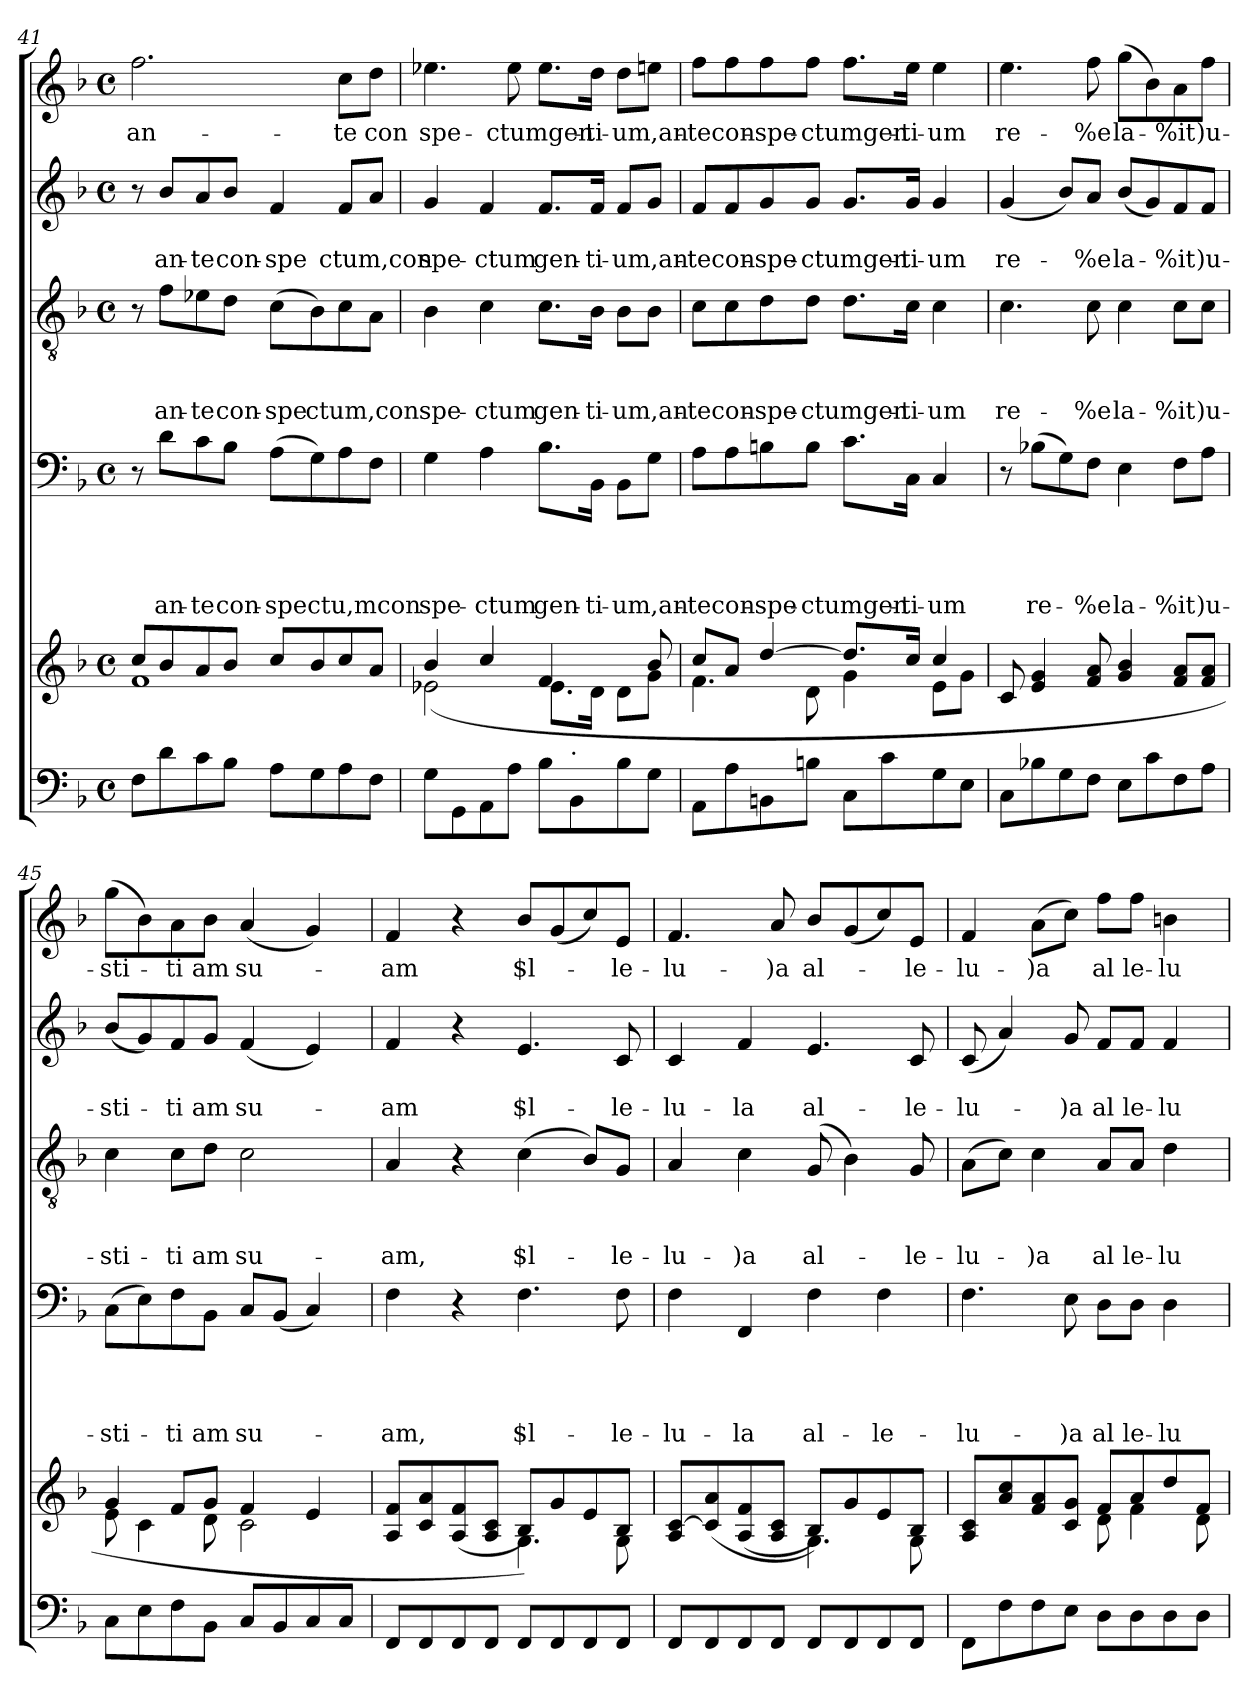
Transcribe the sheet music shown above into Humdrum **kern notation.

**kern	**kern	**kern	**text	**text	**text	**text	**kern	**text	**text	**text	**kern	**text	**text	**kern	**text
*part6	*part5	*part4	*part4	*part4	*part4	*part4	*part3	*part3	*part3	*part3	*part2	*part2	*part2	*part1	*part1
*staff6	*staff5	*staff4	*staff4	*staff4	*staff4	*staff4	*staff3	*staff3	*staff3	*staff3	*staff2	*staff2	*staff2	*staff1	*staff1
*clefF4	*clefG2	*clefF4	*	*	*	*	*clefGv2	*	*	*	*clefG2	*	*	*clefG2	*
*k[b-]	*k[b-]	*k[b-]	*	*	*	*	*k[b-]	*	*	*	*k[b-]	*	*	*k[b-]	*
*F:	*F:	*F:	*	*	*	*	*F:	*	*	*	*F:	*	*	*F:	*
*M4/4	*M4/4	*M4/4	*	*	*	*	*M4/4	*	*	*	*M4/4	*	*	*M4/4	*
*met(c)	*met(c)	*met(c)	*	*	*	*	*met(c)	*	*	*	*met(c)	*	*	*met(c)	*
=41	=41	=41	=41	=41	=41	=41	=41	=41	=41	=41	=41	=41	=41	=41	=41
*	*^	*	*	*	*	*	*	*	*	*	*	*	*	*	*
!	!	!	!	!	!	!	!	!	!	!	!	!	!	!	!	!LO:LY:b
8F\L	8cc/L	1f	8r	.	.	.	.	8r	.	.	.	8r	.	.	2.ff\	an-
!	!	!	!	!	!	!	!LO:LY:b	!	!	!	!LO:LY:b	!	!	!LO:LY:b	!	!
8d\	8b-/	.	8d\L	.	.	.	an-	8f\L	.	.	an-	8b-/L	.	an-	.	.
!	!	!	!	!	!	!	!LO:LY:b	!	!	!	!LO:LY:b	!	!	!LO:LY:b	!	!
8c\	8a/	.	8c\	.	.	.	-te	8e-X\	.	.	-te	8a/	.	-te	.	.
!	!	!	!	!	!	!	!LO:LY:b	!	!	!	!LO:LY:b	!	!	!LO:LY:b	!	!
8B-\J	8b-/J	.	8B-\J	.	.	.	con-	8d\J	.	.	con-	8b-/J	.	con-	.	.
!	!	!	!	!	!	!	!LO:LY:b	!	!	!	!LO:LY:b	!	!	!LO:LY:b	!	!
8A\L	8cc/L	.	(>8A\L	.	.	.	-spectu,mcon	(>8c\L	.	.	-spe	4f/	.	-spe	.	.
!	!	!	!	!	!	!	!	!	!	!	!LO:LY:b	!	!	!	!	!
8G\	8b-/	.	8G\)	.	.	.	.	8B-\)	.	.	ctum,con	.	.	.	.	.
!	!	!	!	!	!	!	!	!	!	!	!	!	!	!LO:LY:b	!	!LO:LY:b
8A\	8cc/	.	8A\	.	.	.	.	8c\	.	.	.	8f/L	.	ctum,con	8cc\L	-te
!	!	!	!	!	!	!	!	!	!	!	!	!	!	!	!	!LO:LY:b
8F\J	8a/J	.	8F\J	.	.	.	.	8A\J	.	.	.	8a/J	.	.	8dd\J	con
!!LO:LB:g=z
=42	=42	=42	=42	=42	=42	=42	=42	=42	=42	=42	=42	=42	=42	=42	=42	=42
!	!	!	!	!	!	!	!LO:LY:b	!	!	!	!LO:LY:b	!	!	!LO:LY:b	!	!LO:LY:b
*	*	*^	*	*	*	*	*	*	*	*	*	*	*	*	*	*
8G\L	4b-/	(>2e-X\	2ryy	4G\	.	.	.	spe-	4B-\	.	.	spe-	4g/	.	spe-	4.ee-X\	spe-
8GG\	.	.	.	.	.	.	.	.	.	.	.	.	.	.	.	.	.
!	!	!	!	!	!	!	!	!LO:LY:b	!	!	!	!LO:LY:b	!	!	!LO:LY:b	!	!
8AA\	4cc/	.	.	4A\	.	.	.	-ctum	4c\	.	.	-ctum	4f/	.	-ctum	.	.
!	!	!	!	!	!	!	!	!	!	!	!	!	!	!	!	!	!LO:LY:b
8A\J	.	.	.	.	.	.	.	.	.	.	.	.	.	.	.	8ee-\	-ctumgen-
!	!	!	!	!	!	!	!	!LO:LY:b	!	!	!	!LO:LY:b	!	!	!LO:LY:b	!	!
8B-\L	4f/	8.e-\L	8ryy	8.B-\L	.	.	.	gen-	8.c\L	.	.	gen-	8.f/L	.	gen-	8.ee-\L	.
!	!	!	!LO:TX:b:t=.	!	!	!	!	!	!	!	!	!	!	!	!	!	!
8BB-\	.	.	4.ryy	.	.	.	.	.	.	.	.	.	.	.	.	.	.
!	!	!	!	!	!	!	!	!LO:LY:b	!	!	!	!LO:LY:b	!	!	!LO:LY:b	!	!LO:LY:b
.	.	16d\Jk	.	16BB-\Jk	.	.	.	-ti-	16B-\Jk	.	.	-ti-	16f/Jk	.	-ti-	16dd\Jk	-ti-
!	!	!	!	!	!	!	!	!LO:LY:b	!	!	!	!LO:LY:b	!	!	!LO:LY:b	!	!LO:LY:b
8B-\	8ryy	8d\L	.	8BB-\L	.	.	.	-um,an-	8B-\L	.	.	-um,an-	8f/L	.	-um,an-	8dd\L	-um,an-
8G\J	8b-/	8g\J	.	8G\J	.	.	.	.	8B-\J	.	.	.	8g/J	.	.	8een\J	.
=43	=43	=43	=43	=43	=43	=43	=43	=43	=43	=43	=43	=43	=43	=43	=43	=43	=43
!	!	!	!	!	!	!	!	!LO:LY:b	!	!	!	!LO:LY:b	!	!	!LO:LY:b	!	!LO:LY:b
*	*	*v	*v	*	*	*	*	*	*	*	*	*	*	*	*	*	*
8AA\L	8cc/L	4.f\	8A\L	.	.	.	-tecon-	8c\L	.	.	-tecon-	8f/L	.	-tecon-	8ff\L	-tecon-
8A\	8a/J	.	8A\	.	.	.	.	8c\	.	.	.	8f/	.	.	8ff\	.
!	!	!	!	!	!	!	!LO:LY:b	!	!	!	!LO:LY:b	!	!	!LO:LY:b	!	!LO:LY:b
8BBn\	[>4dd/	.	8Bn\	.	.	.	-spe-	8d\	.	.	-spe-	8g/	.	-spe-	8ff\	-spe-
!	!	!	!	!	!	!	!LO:LY:b	!	!	!	!LO:LY:b	!	!	!LO:LY:b	!	!LO:LY:b
8Bn\J	.	8d\	8B\J	.	.	.	-ctumgen-	8d\J	.	.	-ctumgen-	8g/J	.	-ctumgen-	8ff\J	-ctumgen-
8C\L	8.dd/L]	4g\	8.c\L	.	.	.	.	8.d\L	.	.	.	8.g/L	.	.	8.ff\L	.
8c\	.	.	.	.	.	.	.	.	.	.	.	.	.	.	.	.
!	!	!	!	!	!	!	!LO:LY:b	!	!	!	!LO:LY:b	!	!	!LO:LY:b	!	!LO:LY:b
.	16cc/Jk	.	16C\Jk	.	.	.	-ti-	16c\Jk	.	.	-ti-	16g/Jk	.	-ti-	16ee\Jk	-ti-
!	!	!	!	!	!	!	!LO:LY:b	!	!	!	!LO:LY:b	!	!	!LO:LY:b	!	!LO:LY:b
8G\	4cc/	8e\L	4C/	.	.	.	-um	4c\	.	.	-um	4g/	.	-um	4ee\	-um
8E\J	.	8g\J	.	.	.	.	.	.	.	.	.	.	.	.	.	.
=44	=44	=44	=44	=44	=44	=44	=44	=44	=44	=44	=44	=44	=44	=44	=44	=44
!	!	!	!	!	!	!	!	!	!	!	!LO:LY:b	!	!	!LO:LY:b	!	!LO:LY:b
*	*v	*v	*	*	*	*	*	*	*	*	*	*	*	*	*	*
8C\L	8c/	8r	.	.	.	.	4.c\	.	.	re-	(<4g/	.	re-	4.ee\	re-
!	!	!	!	!	!	!LO:LY:b	!	!	!	!	!	!	!	!	!
8B-X\	4e/ 4g/	(>8B-X\L	.	.	.	re-	.	.	.	.	.	.	.	.	.
8G\	.	8G\)	.	.	.	.	.	.	.	.	8b-/L)	.	.	.	.
!	!	!	!	!	!	!LO:LY:b	!	!	!	!LO:LY:b	!	!	!LO:LY:b	!	!LO:LY:b
8F\J	8f/ 8a/	8F\J	.	.	.	-%e	8c\	.	.	-%e	8a/J	.	-%e	8ff\	-%e
!	!	!	!	!	!	!LO:LY:b	!	!	!	!LO:LY:b	!	!	!LO:LY:b	!	!LO:LY:b
8E\L	4g/ 4b-/	4E\	.	.	.	la-	4c\	.	.	la-	(<8b-/L	.	la-	(>8gg\L	la-
8c\	.	.	.	.	.	.	.	.	.	.	8g/)	.	.	8b-\)	.
!	!	!	!	!	!	!LO:LY:b	!	!	!	!LO:LY:b	!	!	!LO:LY:b	!	!LO:LY:b
8F\	8f/ 8a/L	8F\L	.	.	.	-%it	8c\L	.	.	-%it	8f/	.	-%it	8a\	-%it
!	!	!	!	!	!	!LO:LY:b	!	!	!	!LO:LY:b	!	!	!LO:LY:b	!	!LO:LY:b
8A\J	8f/ 8a/J	8A\J	.	.	.	)u-	8c\J	.	.	)u-	8f/J	.	)u-	8ff\J	)u-
=45	=45	=45	=45	=45	=45	=45	=45	=45	=45	=45	=45	=45	=45	=45	=45
*	*^	*	*	*	*	*	*	*	*	*	*	*	*	*	*
!	!	!	!	!	!	!	!LO:LY:b	!	!	!	!LO:LY:b	!	!	!LO:LY:b	!	!LO:LY:b
8C\L	4g/	8e\	(>8C\L	.	.	.	-sti-	4c\	.	.	-sti-	(<8b-/L	.	-sti-	(>8gg\L	-sti-
8E\	.	4c\	8E\)	.	.	.	.	.	.	.	.	8g/)	.	.	8b-\)	.
!	!	!	!	!	!	!	!LO:LY:b	!	!	!	!LO:LY:b	!	!	!LO:LY:b	!	!LO:LY:b
8F\	8f/L	.	8F\	.	.	.	-ti	8c\L	.	.	-ti	8f/	.	-ti	8a\	-ti
!	!	!	!	!	!	!	!LO:LY:b	!	!	!	!LO:LY:b	!	!	!LO:LY:b	!	!LO:LY:b
8BB-\J	8g/J	8d\	8BB-\J	.	.	.	am	8d\J	.	.	am	8g/J	.	am	8b-\J	am
!	!	!	!	!	!	!	!LO:LY:b	!	!	!	!LO:LY:b	!	!	!LO:LY:b	!	!LO:LY:b
8C/L	4f/	2c\	8C/L	.	.	.	su-	2c\	.	.	su-	(<4f/	.	su-	(<4a/	su-
8BB-/	.	.	(<8BB-/J	.	.	.	.	.	.	.	.	.	.	.	.	.
8C/	4e/	.	4C/)	.	.	.	.	.	.	.	.	4e/)	.	.	4g/)	.
8C/J	.	.	.	.	.	.	.	.	.	.	.	.	.	.	.	.
!!LO:PB:g=z
=46	=46	=46	=46	=46	=46	=46	=46	=46	=46	=46	=46	=46	=46	=46	=46	=46
!	!	!	!	!	!	!	!LO:LY:b	!	!	!	!LO:LY:b	!	!	!LO:LY:b	!	!LO:LY:b
8FF/L	8A/ 8f/L	2ryy	4F\	.	.	.	-am,	4A/	.	.	-am,	4f/	.	-am	4f/	-am
8FF/	8c/ 8a/	.	.	.	.	.	.	.	.	.	.	.	.	.	.	.
8FF/	(<8A/ 8f/	.	4r	.	.	.	.	4r	.	.	.	4r	.	.	4r	.
8FF/J	8A/ 8c/J	.	.	.	.	.	.	.	.	.	.	.	.	.	.	.
!	!	!	!	!	!	!	!LO:LY:b	!	!	!	!LO:LY:b	!	!	!LO:LY:b	!	!LO:LY:b
8FF/L	8B-/L))	4.G\	4.F\	.	.	.	$l-	(>4c\	.	.	$l-	4.e/	.	$l-	8b-/L	$l-
8FF/	8g/	.	.	.	.	.	.	.	.	.	.	.	.	.	(<8g/	.
8FF/	8e/	.	.	.	.	.	.	8B-/L)	.	.	.	.	.	.	8cc/)	.
!	!	!	!	!	!	!	!LO:LY:b	!	!	!	!LO:LY:b	!	!	!LO:LY:b	!	!LO:LY:b
8FF/J	8B-/J	8G\	8F\	.	.	.	-le-	8G/J	.	.	-le-	8c/	.	-le-	8e/J	-le-
=47	=47	=47	=47	=47	=47	=47	=47	=47	=47	=47	=47	=47	=47	=47	=47	=47
!	!	!	!	!	!	!	!LO:LY:b	!	!	!	!LO:LY:b	!	!	!LO:LY:b	!	!LO:LY:b
8FF/L	8A/ [<8c/L	2ryy	4F\	.	.	.	-lu-	4A/	.	.	-lu-	4c/	.	-lu-	4.f/	-lu-
8FF/	(<8c/] 8a/	.	.	.	.	.	.	.	.	.	.	.	.	.	.	.
!	!	!	!	!	!	!	!LO:LY:b	!	!	!	!LO:LY:b	!	!	!LO:LY:b	!	!
8FF/	(<8A/ 8f/	.	4FF/	.	.	.	-la	4c\	.	.	-)a	4f/	.	-la	.	.
!	!	!	!	!	!	!	!	!	!	!	!	!	!	!	!	!LO:LY:b
8FF/J	8A/ 8c/J	.	.	.	.	.	.	.	.	.	.	.	.	.	8a/	-)a
!	!	!	!	!	!	!	!LO:LY:b	!	!	!	!LO:LY:b	!	!	!LO:LY:b	!	!LO:LY:b
8FF/L	8B-/L))	4.G\	4F\	.	.	.	al-	(8G/	.	.	al-	4.e/	.	al-	8b-/L	al-
8FF/	8g/	.	.	.	.	.	.	4B-\)	.	.	.	.	.	.	(<8g/	.
!	!	!	!	!	!	!	!LO:LY:b	!	!	!	!	!	!	!	!	!
8FF/	8e/	.	4F\	.	.	.	-le-	.	.	.	.	.	.	.	8cc/)	.
!	!	!	!	!	!	!	!	!	!	!	!LO:LY:b	!	!	!LO:LY:b	!	!LO:LY:b
8FF/J	8B-/J	8G\	.	.	.	.	.	8G/	.	.	-le-	8c/	.	-le-	8e/J	-le-
=48	=48	=48	=48	=48	=48	=48	=48	=48	=48	=48	=48	=48	=48	=48	=48	=48
!	!	!	!	!	!	!	!LO:LY:b	!	!	!	!LO:LY:b	!	!	!LO:LY:b	!	!LO:LY:b
8FF\L	8A/ 8c/L	2ryy	4.F\	.	.	.	-lu-	(>8A\L	.	.	-lu-	(<8c/	.	-lu-	4f/	-lu-
8F\	8a/ 8cc/	.	.	.	.	.	.	8c\J)	.	.	.	4a/)	.	.	.	.
!	!	!	!	!	!	!	!	!	!	!	!LO:LY:b	!	!	!	!	!LO:LY:b
8F\	8f/ 8a/	.	.	.	.	.	.	4c\	.	.	-)a	.	.	.	(>8a\L	-)a
!	!	!	!	!	!	!	!LO:LY:b	!	!	!	!	!	!	!LO:LY:b	!	!
8E\J	8c/ 8g/J	.	8E\	.	.	.	-)a	.	.	.	.	8g/	.	-)a	8cc\J)	.
!	!	!	!	!	!	!	!LO:LY:b	!	!	!	!LO:LY:b	!	!	!LO:LY:b	!	!LO:LY:b
8D\L	8f/L	8d\	8D\L	.	.	.	al	8A/L	.	.	al	8f/L	.	al	8ff\L	al
!	!	!	!	!	!	!	!LO:LY:b	!	!	!	!LO:LY:b	!	!	!LO:LY:b	!	!LO:LY:b
8D\	8a/	4f\	8D\J	.	.	.	le-	8A/J	.	.	le-	8f/J	.	le-	8ff\J	le-
!	!	!	!	!	!	!	!LO:LY:b	!	!	!	!LO:LY:b	!	!	!LO:LY:b	!	!LO:LY:b
8D\	8dd/	.	4D\	.	.	.	-lu-	4d\	.	.	-lu-	4f/	.	-lu-	4bn\	-lu-
8D\J	8f/J	8d\	.	.	.	.	.	.	.	.	.	.	.	.	.	.
*	*v	*v	*	*	*	*	*	*	*	*	*	*	*	*	*	*
=	=	=	=	=	=	=	=	=	=	=	=	=	=	=	=
*-	*-	*-	*-	*-	*-	*-	*-	*-	*-	*-	*-	*-	*-	*-	*-
